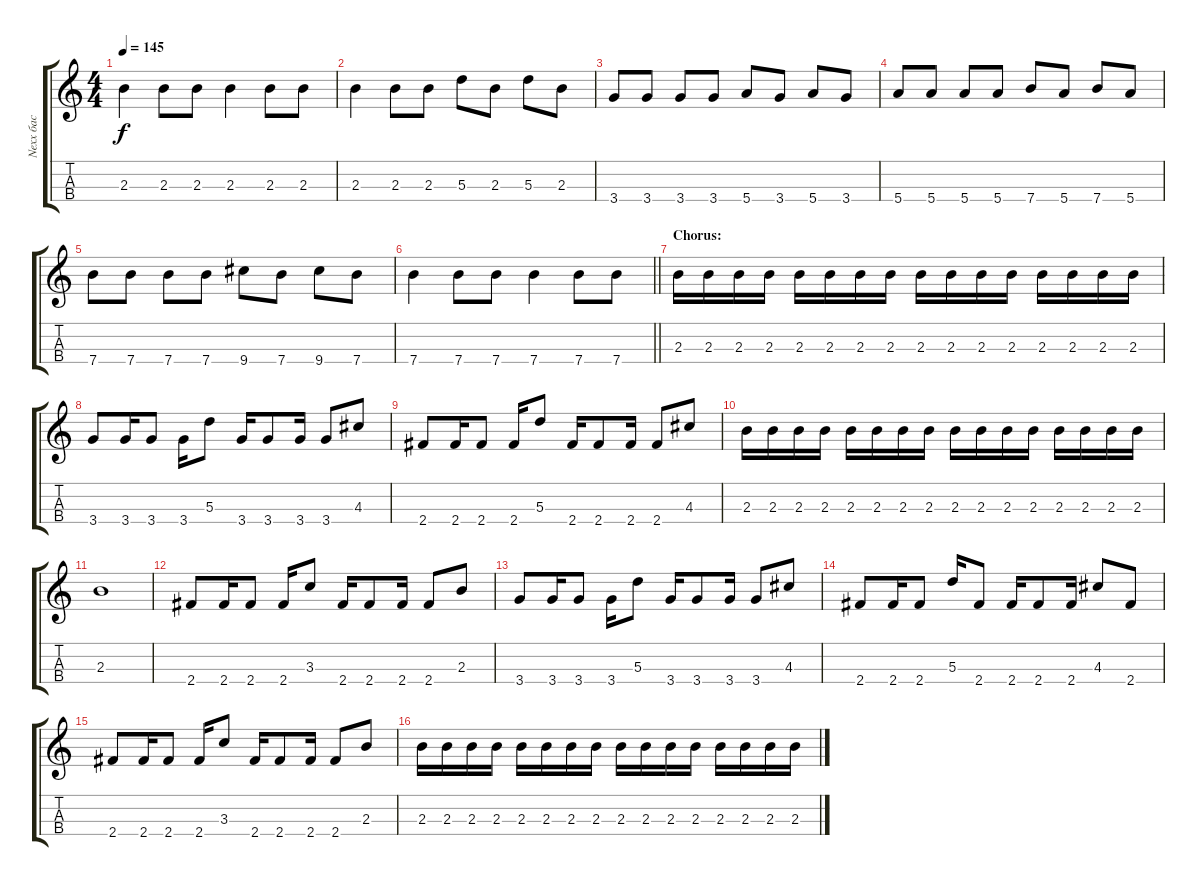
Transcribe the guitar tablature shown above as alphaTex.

\track ("Nexx бас" "Nexx бас") {instrument electricbassfinger}
\staff {score tabs}
\tuning (G4 D4 A3 E3) {hide}
\ts (4 4)
\tempo 145
\clef g2
\ks c
2.3.4{dy f} 2.3.8 2.3.8 2.3.4 2.3.8 2.3.8 |
2.3.4 2.3.8 2.3.8 5.3.8 2.3.8 5.3.8 2.3.8 |
3.4.8 3.4.8 3.4.8 3.4.8 5.4.8 3.4.8 5.4.8 3.4.8 |
5.4.8 5.4.8 5.4.8 5.4.8 7.4.8 5.4.8 7.4.8 5.4.8 |
7.4.8 7.4.8 7.4.8 7.4.8 9.4.8 7.4.8 9.4.8 7.4.8 |
\barLineRight lightlight
7.4.4 7.4.8 7.4.8 7.4.4 7.4.8 7.4.8 |
\section ("" "Chorus:")
2.3.16 2.3.16 2.3.16 2.3.16 2.3.16 2.3.16 2.3.16 2.3.16 2.3.16 2.3.16 2.3.16 2.3.16 2.3.16 2.3.16 2.3.16 2.3.16 |
3.4.8 3.4.16 3.4.8 3.4.16 5.3.8 3.4.16 3.4.8 3.4.16 3.4.8 4.3.8 |
2.4.8 2.4.16 2.4.8 2.4.16 5.3.8 2.4.16 2.4.8 2.4.16 2.4.8 4.3.8 |
2.3.16 2.3.16 2.3.16 2.3.16 2.3.16 2.3.16 2.3.16 2.3.16 2.3.16 2.3.16 2.3.16 2.3.16 2.3.16 2.3.16 2.3.16 2.3.16 |
2.3.1 |
2.4.8 2.4.16 2.4.8 2.4.16 3.3.8 2.4.16 2.4.8 2.4.16 2.4.8 2.3.8 |
3.4.8 3.4.16 3.4.8 3.4.16 5.3.8 3.4.16 3.4.8 3.4.16 3.4.8 4.3.8 |
2.4.8 2.4.16 2.4.8 5.3.16 2.4.8 2.4.16 2.4.8 2.4.16 4.3.8 2.4.8 |
2.4.8 2.4.16 2.4.8 2.4.16 3.3.8 2.4.16 2.4.8 2.4.16 2.4.8 2.3.8 |
2.3.16 2.3.16 2.3.16 2.3.16 2.3.16 2.3.16 2.3.16 2.3.16 2.3.16 2.3.16 2.3.16 2.3.16 2.3.16 2.3.16 2.3.16 2.3.16
